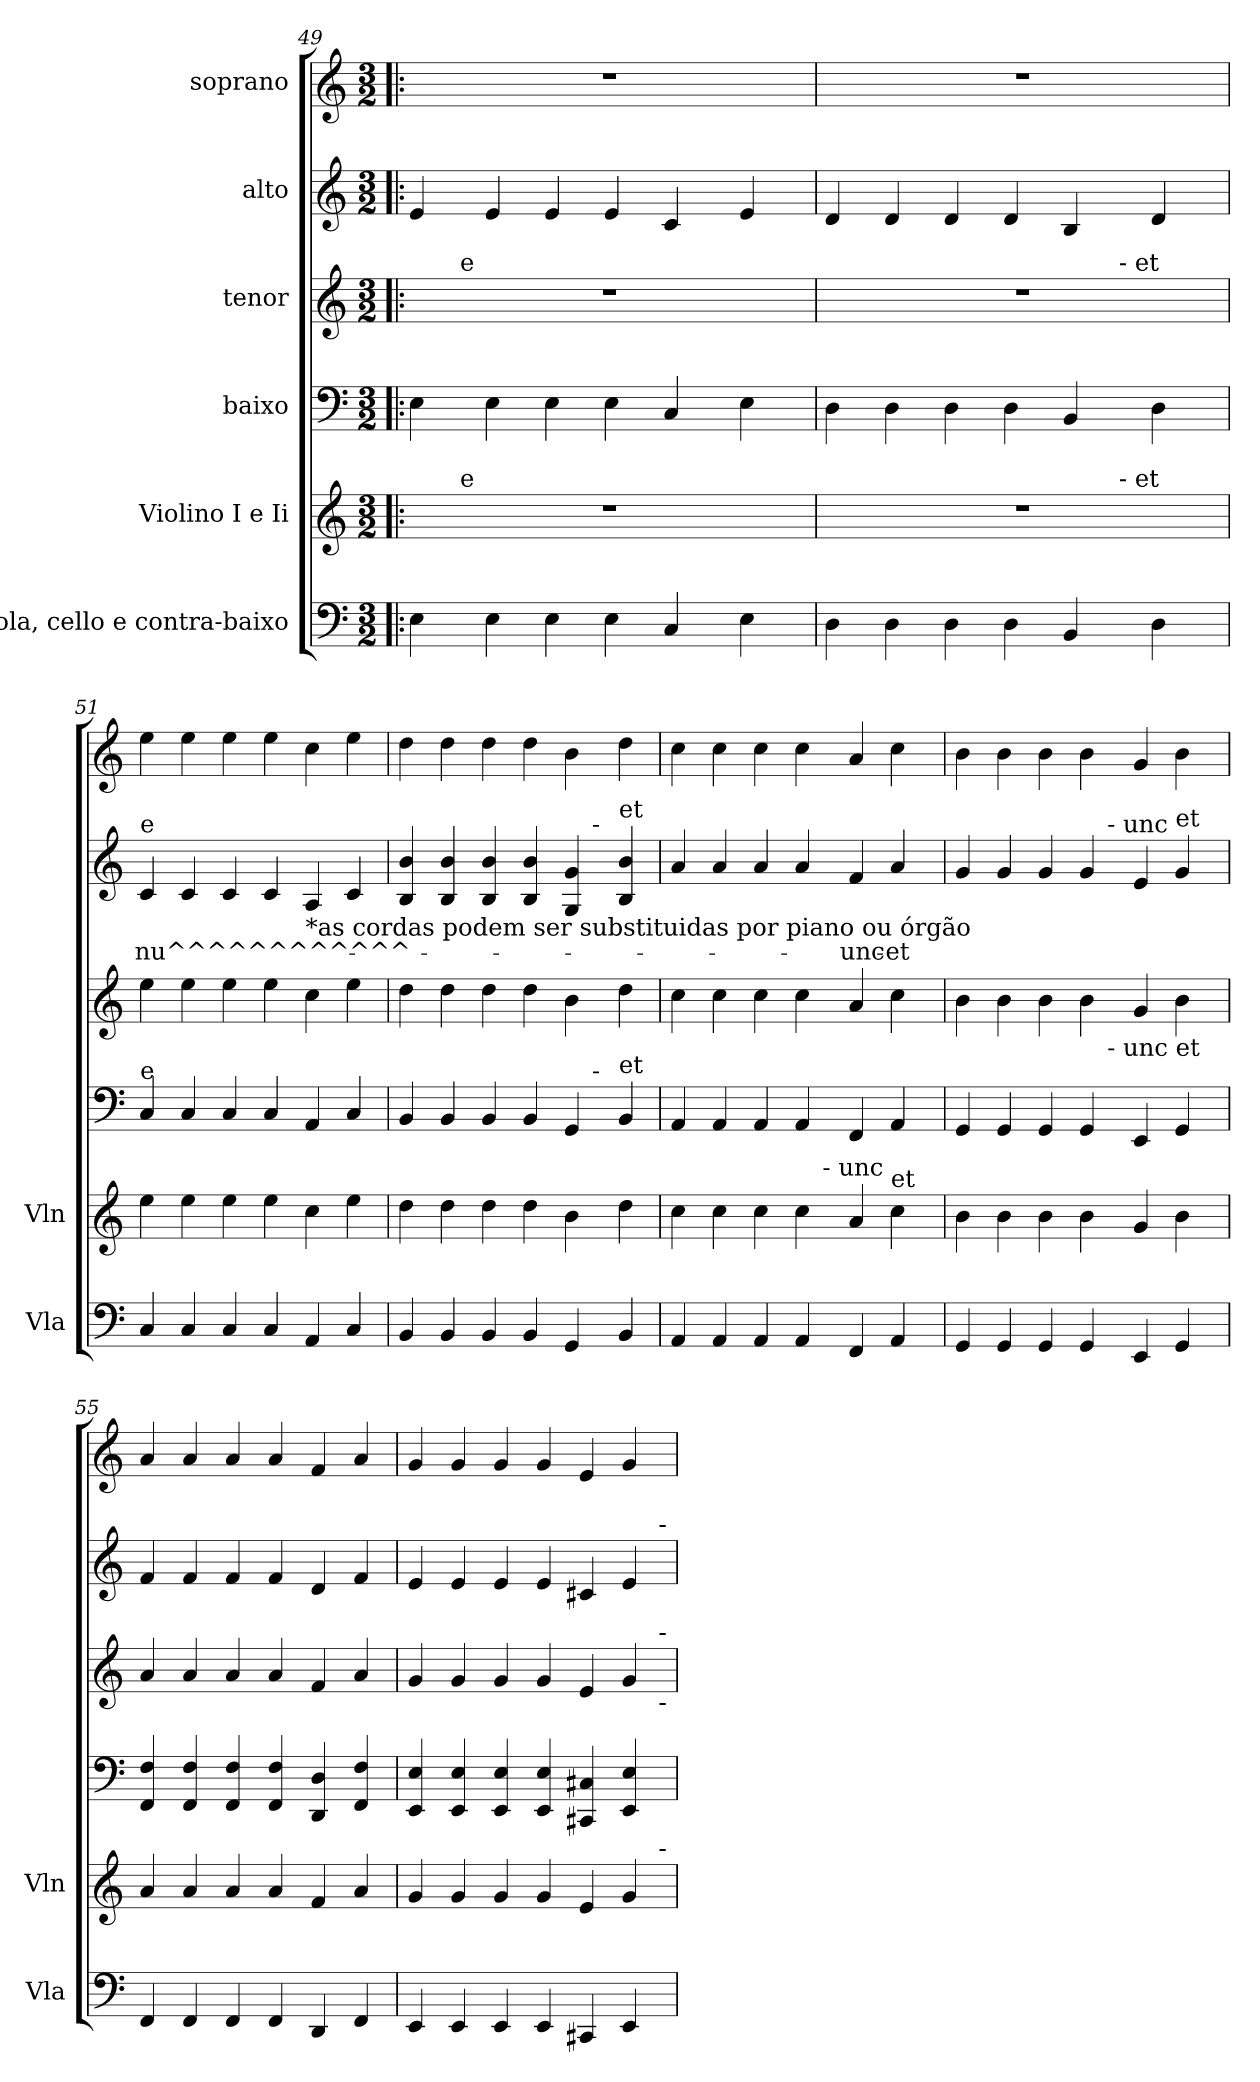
**kern	**kern	**kern	**kern	**kern	**text	**kern
*part6	*part5	*part4	*part3	*part2	*part2	*part1
*staff6	*staff5	*staff4	*staff3	*staff2	*staff2	*staff1
*I"Viola, cello e contra-baixo	*I"Violino I e Ii	*I"baixo	*I"tenor	*I"alto	*	*I"soprano
*I'Vla	*I'Vln	*	*	*	*	*
*clefF4	*clefG2	*clefF4	*clefG2	*clefG2	*	*clefG2
*k[]	*k[]	*k[]	*k[]	*k[]	*	*k[]
*C:	*C:	*C:	*C:	*C:	*	*C:
*M3/2	*M3/2	*M3/2	*M3/2	*M3/2	*	*M3/2
=49!|:	=49!|:	=49!|:	=49!|:	=49!|:	=49!|:	=49!|:
*	*^	*	*^	*	*	*
4E\	1.r	8.ryy	4E\	1.r	8.ryy	4e/	.	1.r
!	!	!	!	!	!LO:TX:a:t=e	!	!	!
!	!	!LO:TX:a:t=e	!	!	!	!	!	!
.	.	1ryy	.	.	1ryy	.	.	.
4E\	.	.	4E\	.	.	4e/	.	.
4E\	.	.	4E\	.	.	4e/	.	.
4E\	.	.	4E\	.	.	4e/	.	.
4C/	.	.	4C/	.	.	4c/	.	.
.	.	4ryy	.	.	4ryy	.	.	.
4E\	.	.	4E\	.	.	4e/	.	.
.	.	16ryy	.	.	16ryy	.	.	.
=50	=50	=50	=50	=50	=50	=50	=50	=50
4D\	1.r	1ryy	4D\	1.r	1ryy	4d/	.	1.r
4D\	.	.	4D\	.	.	4d/	.	.
4D\	.	.	4D\	.	.	4d/	.	.
4D\	.	.	4D\	.	.	4d/	.	.
4BB/	.	8ryy	4BB/	.	8ryy	4B/	.	.
.	.	32ryy	.	.	32ryy	.	.	.
!	!	!	!	!	!LO:TX:a:t=- et	!	!	!
!	!	!LO:TX:a:t=- et	!	!	!	!	!	!
.	.	4ryy	.	.	4ryy	.	.	.
4D\	.	.	4D\	.	.	4d/	.	.
.	.	16.ryy	.	.	16.ryy	.	.	.
!!LO:LB:g=z
=51	=51	=51	=51	=51	=51	=51	=51	=51
!	!	!	!	!	!	!LO:TX:a:t=e	!	!
!	!	!	!LO:TX:a:t=e	!	!	!	!	!
!	!LO:TX:a:t=nu	!	!	!	!	!	!	!
!	!	!	!	!	!	!	!LO:LY:b	!
*	*v	*v	*	*v	*v	*	*	*
4C/	4ee\	4C/	4ee\	4c/	nu^^^^^^^^^^^^-	4ee\
4C/	4ee\	4C/	4ee\	4c/	.	4ee\
4C/	4ee\	4C/	4ee\	4c/	.	4ee\
4C/	4ee\	4C/	4ee\	4c/	.	4ee\
!	!	!	!	!LO:TX:b:t=*as cordas podem ser substituidas por piano ou órgão	!	!
4AA/	4cc\	4AA/	4cc\	4A/	.	4cc\
4C/	4ee\	4C/	4ee\	4c/	.	4ee\
=52	=52	=52	=52	=52	=52	=52
*	*	*^	*	*^	*	*
4BB/	4dd\	4BB/	1ryy	4dd\	4B/ 4b/	1ryy	.	4dd\
4BB/	4dd\	4BB/	.	4dd\	4B/ 4b/	.	.	4dd\
4BB/	4dd\	4BB/	.	4dd\	4B/ 4b/	.	.	4dd\
4BB/	4dd\	4BB/	.	4dd\	4B/ 4b/	.	.	4dd\
4GG/	4b\	4GG/	8ryy	4b\	4G/ 4g/	8ryy	.	4b\
!	!	!	!	!	!	!LO:TX:a:t=-	!	!
!	!	!	!LO:TX:a:t=-	!	!	!	!	!
.	.	.	4.ryy	.	.	4.ryy	.	.
!	!	!	!	!	!LO:TX:a:t=et	!	!	!
!	!	!LO:TX:a:t=et	!	!	!	!	!	!
4BB/	4dd\	4BB/	.	4dd\	4B/ 4b/	.	.	4dd\
=53	=53	=53	=53	=53	=53	=53	=53	=53
!	!	!	!	!	!LO:TX:a:t=nu	!	!	!
!	!	!LO:TX:a:t=nu	!	!	!	!	!	!
*	*^	*v	*v	*	*v	*v	*	*
4AA/	4cc\	2..ryy	4AA/	4cc\	4a/	.	4cc\
4AA/	4cc\	.	4AA/	4cc\	4a/	.	4cc\
4AA/	4cc\	.	4AA/	4cc\	4a/	.	4cc\
4AA/	4cc\	.	4AA/	4cc\	4a/	.	4cc\
!	!	!LO:TX:a:t=- unc	!	!	!	!	!
.	.	2ryy	.	.	.	.	.
!	!	!	!	!	!	!LO:LY:b	!
4FF/	4a/	.	4FF/	4a/	4f/	-unc-	4a/
!	!LO:TX:a:t=et	!	!	!	!	!	!
!	!	!	!	!	!	!LO:LY:b:rj	!
4AA/	4cc\	.	4AA/	4cc\	4a/	-et	4cc\
.	.	8ryy	.	.	.	.	.
!!LO:PB:g=z
=54	=54	=54	=54	=54	=54	=54	=54
!	!	!	!	!LO:TX:a:t=sem	!	!	!
!	!LO:TX:a:t=sem	!	!	!	!	!	!
*	*v	*v	*	*^	*^	*	*
4GG/	4b\	4GG/	4b\	2..ryy	4g/	2..ryy	.	4b\
4GG/	4b\	4GG/	4b\	.	4g/	.	.	4b\
4GG/	4b\	4GG/	4b\	.	4g/	.	.	4b\
4GG/	4b\	4GG/	4b\	.	4g/	.	.	4b\
!	!	!	!	!	!	!LO:TX:a:t=- unc	!	!
!	!	!	!	!LO:TX:b:t=- unc et	!	!	!	!
.	.	.	.	2ryy	.	2ryy	.	.
4EE/	4g/	4EE/	4g/	.	4e/	.	.	4g/
!	!	!	!	!	!LO:TX:a:t=et	!	!	!
4GG/	4b\	4GG/	4b\	.	4g/	.	.	4b\
.	.	.	.	8ryy	.	8ryy	.	.
=55	=55	=55	=55	=55	=55	=55	=55	=55
!	!	!	!	!	!LO:TX:a:t=sem	!	!	!
!	!	!	!LO:TX:b:t=sem	!	!	!	!	!
*	*	*	*v	*v	*	*	*	*
*	*	*	*	*v	*v	*	*
4FF/	4a/	4FF/ 4F/	4a/	4f/	.	4a/
4FF/	4a/	4FF/ 4F/	4a/	4f/	.	4a/
4FF/	4a/	4FF/ 4F/	4a/	4f/	.	4a/
4FF/	4a/	4FF/ 4F/	4a/	4f/	.	4a/
4DD/	4f/	4DD/ 4D/	4f/	4d/	.	4f/
4FF/	4a/	4FF/ 4F/	4a/	4f/	.	4a/
=56	=56	=56	=56	=56	=56	=56
*	*^	*	*^	*^	*	*
4EE/	4g/	1ryy	4EE/ 4E/	4g/	1ryy	4e/	1ryy	.	4g/
4EE/	4g/	.	4EE/ 4E/	4g/	.	4e/	.	.	4g/
4EE/	4g/	.	4EE/ 4E/	4g/	.	4e/	.	.	4g/
4EE/	4g/	.	4EE/ 4E/	4g/	.	4e/	.	.	4g/
4CC#X/	4e/	4..ryy	4CC#X/ 4C#X/	4e/	4..ryy	4c#X/	4..ryy	.	4e/
4EE/	4g/	.	4EE/ 4E/	4g/	.	4e/	.	.	4g/
!	!	!	!	!	!	!	!LO:TX:a:t=-	!	!
!	!	!	!	!	!LO:TX:b:t=-	!	!	!	!
!	!	!	!	!	!LO:TX:a:t=-	!	!	!	!
!	!	!LO:TX:a:t=-	!	!	!	!	!	!	!
.	.	16ryy	.	.	16ryy	.	16ryy	.	.
*	*	*	*	*v	*v	*	*	*	*
*	*v	*v	*	*	*v	*v	*	*
=	=	=	=	=	=	=
*-	*-	*-	*-	*-	*-	*-
